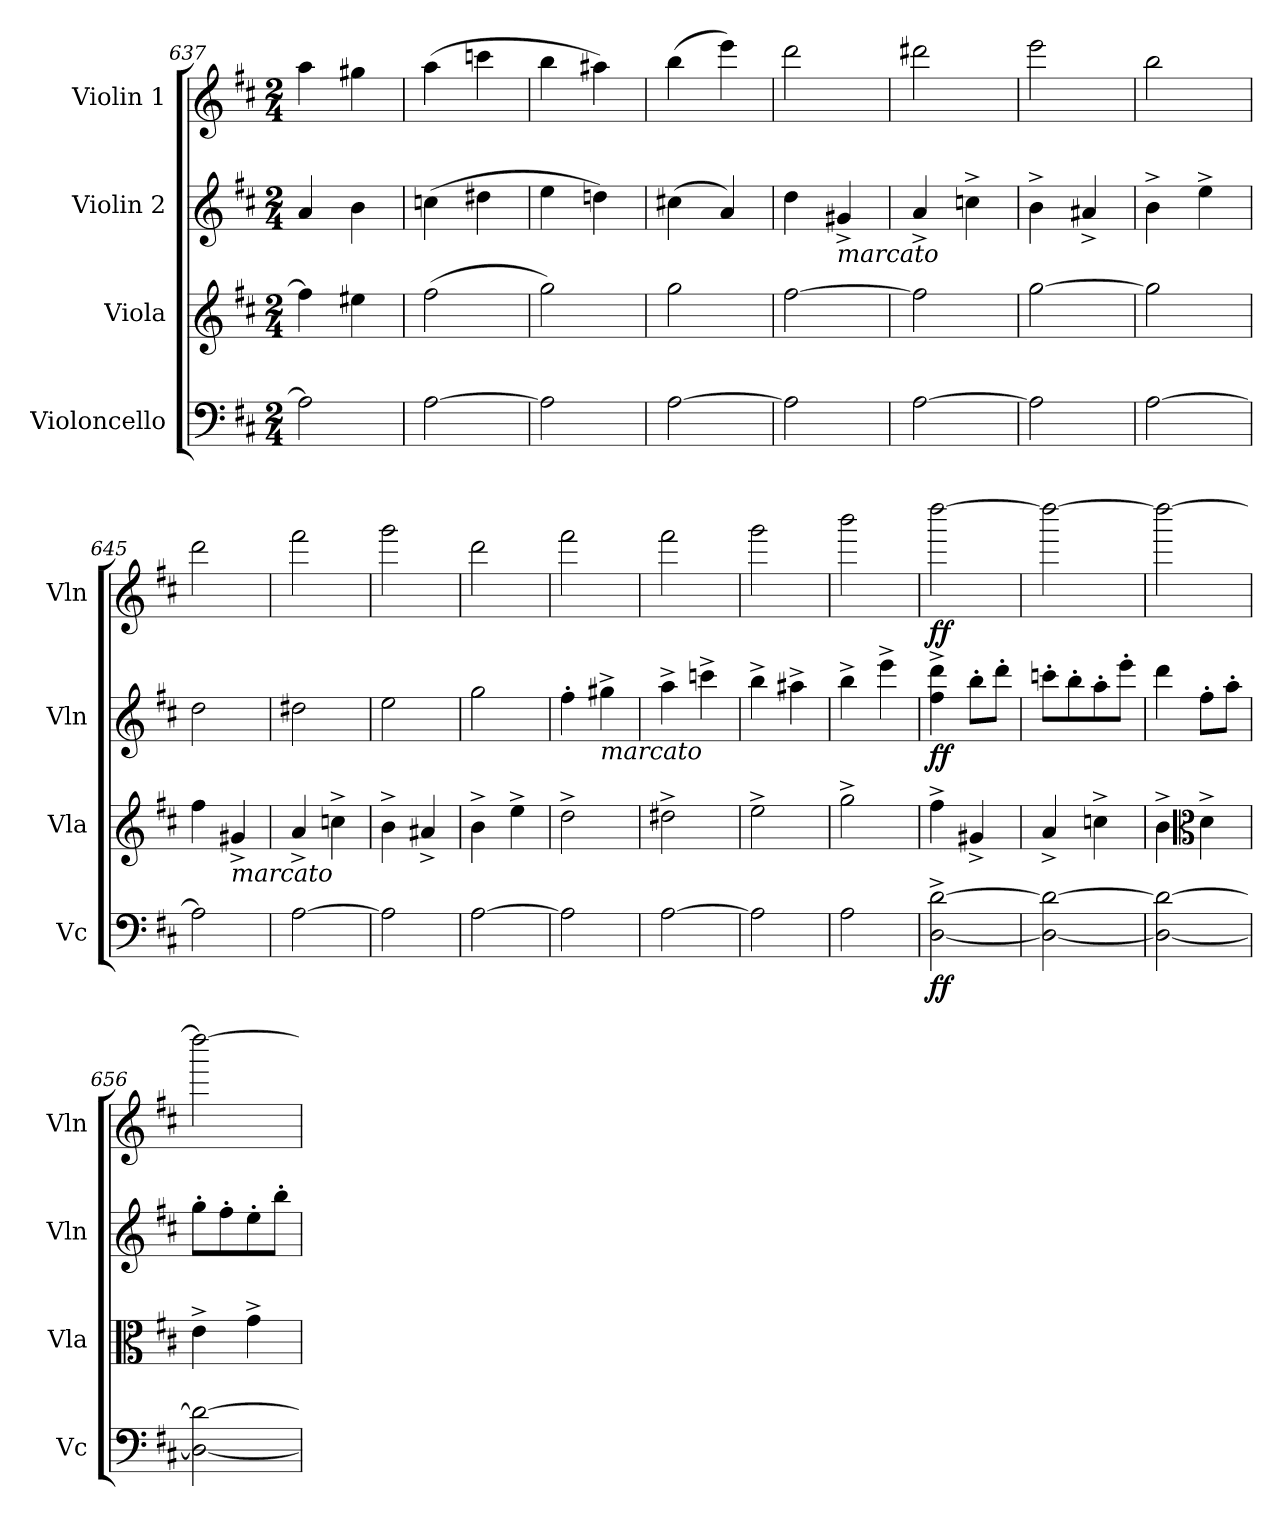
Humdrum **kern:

**kern	**dynam	**kern	**dynam	**kern	**dynam	**kern	**dynam
*part4	*part4	*part3	*part3	*part2	*part2	*part1	*part1
*staff4	*staff4	*staff3	*staff3	*staff2	*staff2	*staff1	*staff1
*I"Violoncello	*	*I"Viola	*	*I"Violin 2	*	*I"Violin 1	*
*I'Vc	*	*I'Vla	*	*I'Vln	*	*I'Vln	*
*clefF4	*	*clefG2	*	*clefG2	*	*clefG2	*
*k[f#c#]	*	*k[f#c#]	*	*k[f#c#]	*	*k[f#c#]	*
*M2/4	*	*M2/4	*	*M2/4	*	*M2/4	*
=637	=637	=637	=637	=637	=637	=637	=637
2A\]	.	4ff#\]	.	4a/	.	4aa\	.
.	.	4ee#X\	.	4b\	.	4gg#X\	.
=638	=638	=638	=638	=638	=638	=638	=638
[2A\	.	(2ff#\	.	(4ccn\	.	(4aa\	.
.	.	.	.	4dd#X\	.	4cccn\	.
=639	=639	=639	=639	=639	=639	=639	=639
2A\]	.	2gg\)	.	4ee\	.	4bb\	.
.	.	.	.	4ddn\)	.	4aa#X\)	.
=640	=640	=640	=640	=640	=640	=640	=640
[2A\	.	2gg\	.	(4cc#X\	.	(4bb\	.
.	.	.	.	4a/)	.	4eee\)	.
=641	=641	=641	=641	=641	=641	=641	=641
2A\]	.	[2ff#\	.	4dd\	.	2ddd\	.
!	!	!	!	!LO:TX:b:i:t=marcato	!	!	!
.	.	.	.	4g#X^>/	.	.	.
=642	=642	=642	=642	=642	=642	=642	=642
[2A\	.	2ff#\]	.	4a^>/	.	2ddd#X\	.
.	.	.	.	4ccn^\	.	.	.
!!LO:LB:g=z
=643	=643	=643	=643	=643	=643	=643	=643
2A\]	.	[2gg\	.	4b^\	.	2eee\	.
.	.	.	.	4a#X^>/	.	.	.
=644	=644	=644	=644	=644	=644	=644	=644
[2A\	.	2gg\]	.	4b^\	.	2bb\	.
.	.	.	.	4ee^\	.	.	.
=645	=645	=645	=645	=645	=645	=645	=645
2A\]	.	4ff#\	.	2dd\	.	2ddd\	.
!	!	!LO:TX:b:i:t=marcato	!	!	!	!	!
.	.	4g#X^>/	.	.	.	.	.
=646	=646	=646	=646	=646	=646	=646	=646
[2A\	.	4a^>/	.	2dd#X\	.	2fff#\	.
.	.	4ccn^\	.	.	.	.	.
=647	=647	=647	=647	=647	=647	=647	=647
2A\]	.	4b^\	.	2ee\	.	2ggg\	.
.	.	4a#X^>/	.	.	.	.	.
=648	=648	=648	=648	=648	=648	=648	=648
[2A\	.	4b^\	.	2gg\	.	2ddd\	.
.	.	4ee^\	.	.	.	.	.
=649	=649	=649	=649	=649	=649	=649	=649
2A\]	.	2dd^\	.	4ff#'\	.	2fff#\	.
!	!	!	!	!LO:TX:b:i:t=marcato	!	!	!
.	.	.	.	4gg#X^\	.	.	.
=650	=650	=650	=650	=650	=650	=650	=650
[2A\	.	2dd#X^\	.	4aa^\	.	2fff#\	.
.	.	.	.	4cccn^\	.	.	.
=651	=651	=651	=651	=651	=651	=651	=651
2A\]	.	2ee^\	.	4bb^\	.	2ggg\	.
.	.	.	.	4aa#X^\	.	.	.
!!LO:LB:g=z
=652	=652	=652	=652	=652	=652	=652	=652
2A\	.	2gg^\	.	4bb^\	.	2bbb\	.
.	.	.	.	4eee^\	.	.	.
=653	=653	=653	=653	=653	=653	=653	=653
!	!LO:DY:b	!	!LO:DY:b	!	!	!	!
!	!	!	!LO:DY:n=1:b	!	!LO:DY:b	!	!LO:DY:b
[2D\^ [2d\^	ff	4ff#^\	ff other-dynamics	4ff#\^ 4ddd\^	ff	[2dddd\	ff
.	.	4g#X^>/	.	8bb'\L	.	.	.
.	.	.	.	8ddd'\J	.	.	.
=654	=654	=654	=654	=654	=654	=654	=654
2D\_ 2d\_	.	4a^>/	.	8cccn'\L	.	2dddd\_	.
.	.	.	.	8bb'\	.	.	.
.	.	4ccn^\	.	8aa'\	.	.	.
.	.	.	.	8eee'\J	.	.	.
=655	=655	=655	=655	=655	=655	=655	=655
2D\_ 2d\_	.	4b^\	.	4ddd\	.	2dddd\_	.
*	*	*clefC3	*	*	*	*	*
.	.	4d^\	.	8ff#'\L	.	.	.
.	.	.	.	8aa'\J	.	.	.
=656	=656	=656	=656	=656	=656	=656	=656
2D\_ 2d\_	.	4e^\	.	8gg'\L	.	2dddd\_	.
.	.	.	.	8ff#'\	.	.	.
.	.	4g^\	.	8ee'\	.	.	.
.	.	.	.	8bb'\J	.	.	.
=	=	=	=	=	=	=	=
*-	*-	*-	*-	*-	*-	*-	*-
